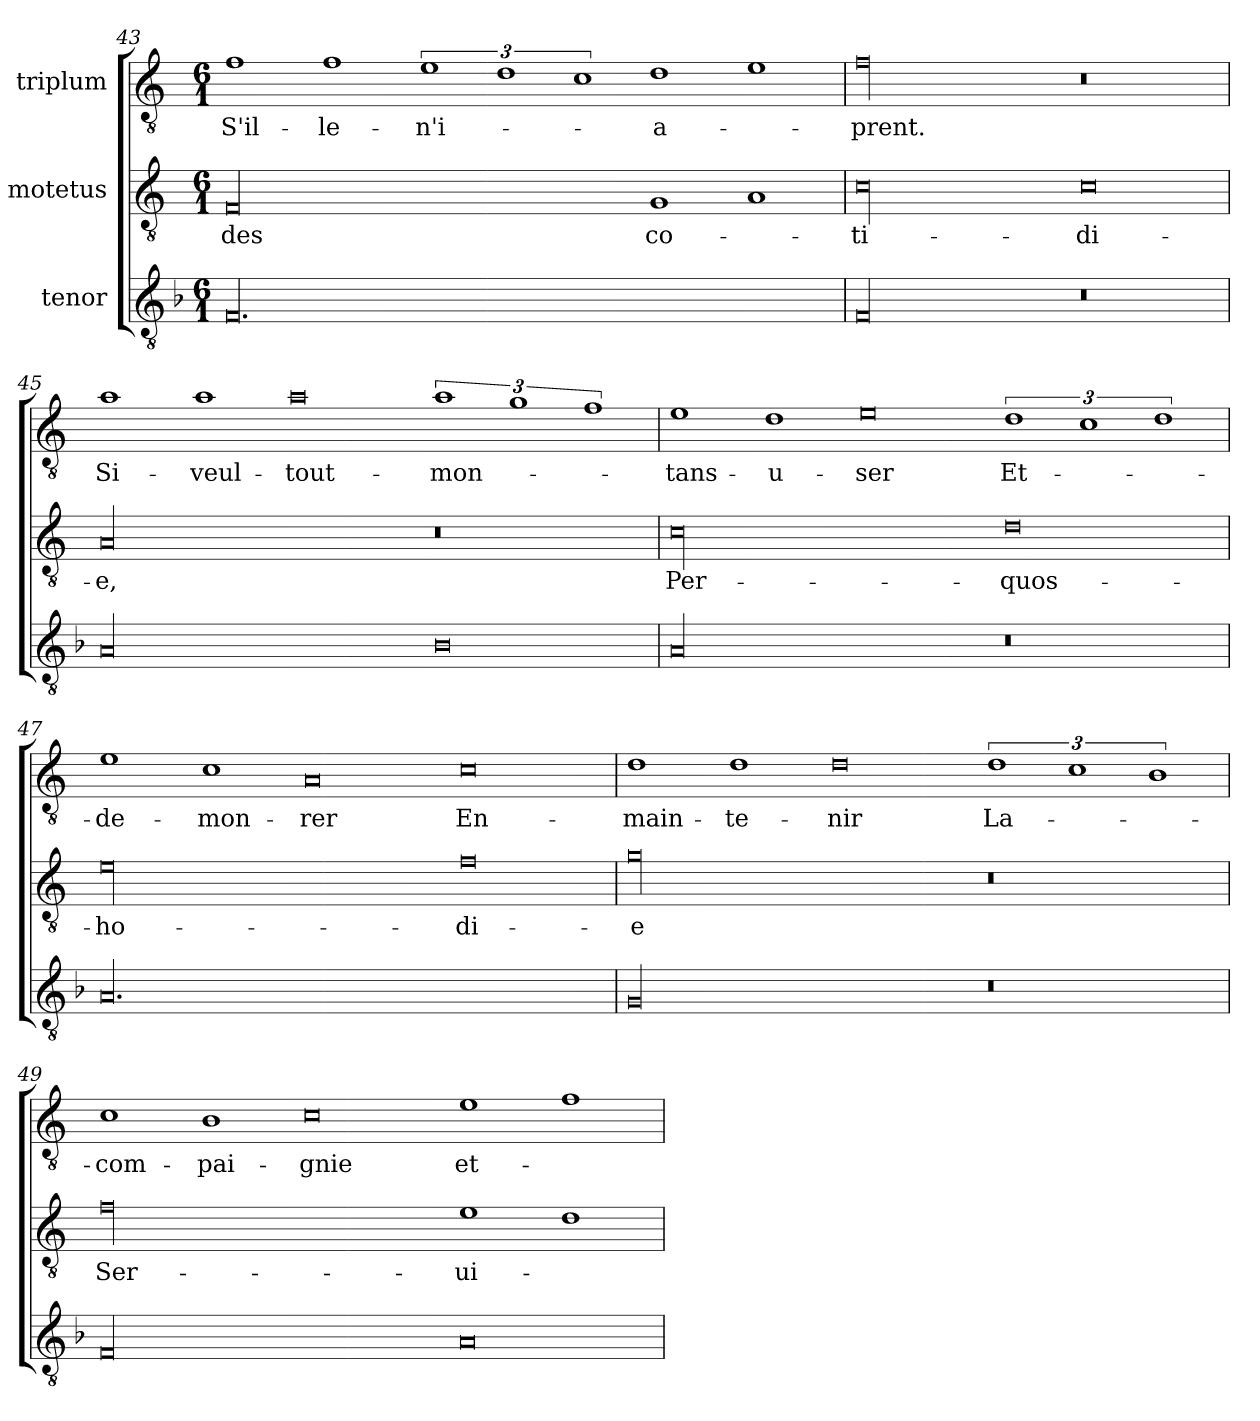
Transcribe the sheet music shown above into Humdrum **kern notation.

**kern	**kern	**text	**kern	**text
*part3	*part2	*part2	*part1	*part1
*staff3	*staff2	*staff2	*staff1	*staff1
*I"tenor	*I"motetus	*	*I"triplum	*
*clefGv2	*clefGv2	*	*clefGv2	*
*k[b-]	*k[]	*	*k[]	*
*F:	*C:	*	*C:	*
*M6/1	*M6/1	*	*M6/1	*
=43	=43	=43	=43	=43
00.F/	00F/	-des	1f\	S'il-
.	.	.	1f\	le-
.	.	.	3%2e\	n'i-
.	.	.	3%2d\	.
.	.	.	3%2c\	.
.	1G/	co-	1d\	a-
.	1A/	.	1e\	.
=44	=44	=44	=44	=44
00F/	00c\	-ti-	00f\	-prent.
0r	0c\	-di-	0r	.
!!LO:PB:g=z
=45	=45	=45	=45	=45
00A/	00A/	-e,	1a\	Si-
.	.	.	1a\	veul-
.	.	.	0a\	tout-
0B-\	0r	.	3%2a\	mon-
.	.	.	3%2g\	.
.	.	.	3%2f\	.
=46	=46	=46	=46	=46
00A/	00c\	Per-	1e\	tans-
.	.	.	1d\	u-
.	.	.	0e\	-ser
0r	0d\	quos-	3%2d\	Et-
.	.	.	3%2c\	.
.	.	.	3%2d\	.
=47	=47	=47	=47	=47
00.A/	00e\	ho-	1e\	de-
.	.	.	1c\	-mon-
.	.	.	0A/	-rer
.	0f\	-di-	0c\	En-
=48	=48	=48	=48	=48
00G/	00g\	-e	1d\	main-
.	.	.	1d\	-te-
.	.	.	0d\	-nir
0r	0r	.	3%2d\	La-
.	.	.	3%2c\	.
.	.	.	3%2B\	.
=49	=49	=49	=49	=49
00F/	00f\	Ser-	1c\	com-
.	.	.	1B\	-pai-
.	.	.	0c\	-gnie
0A/	1e\	-ui-	1e\	et-
.	1d\	.	1f\	.
=	=	=	=	=
*-	*-	*-	*-	*-
